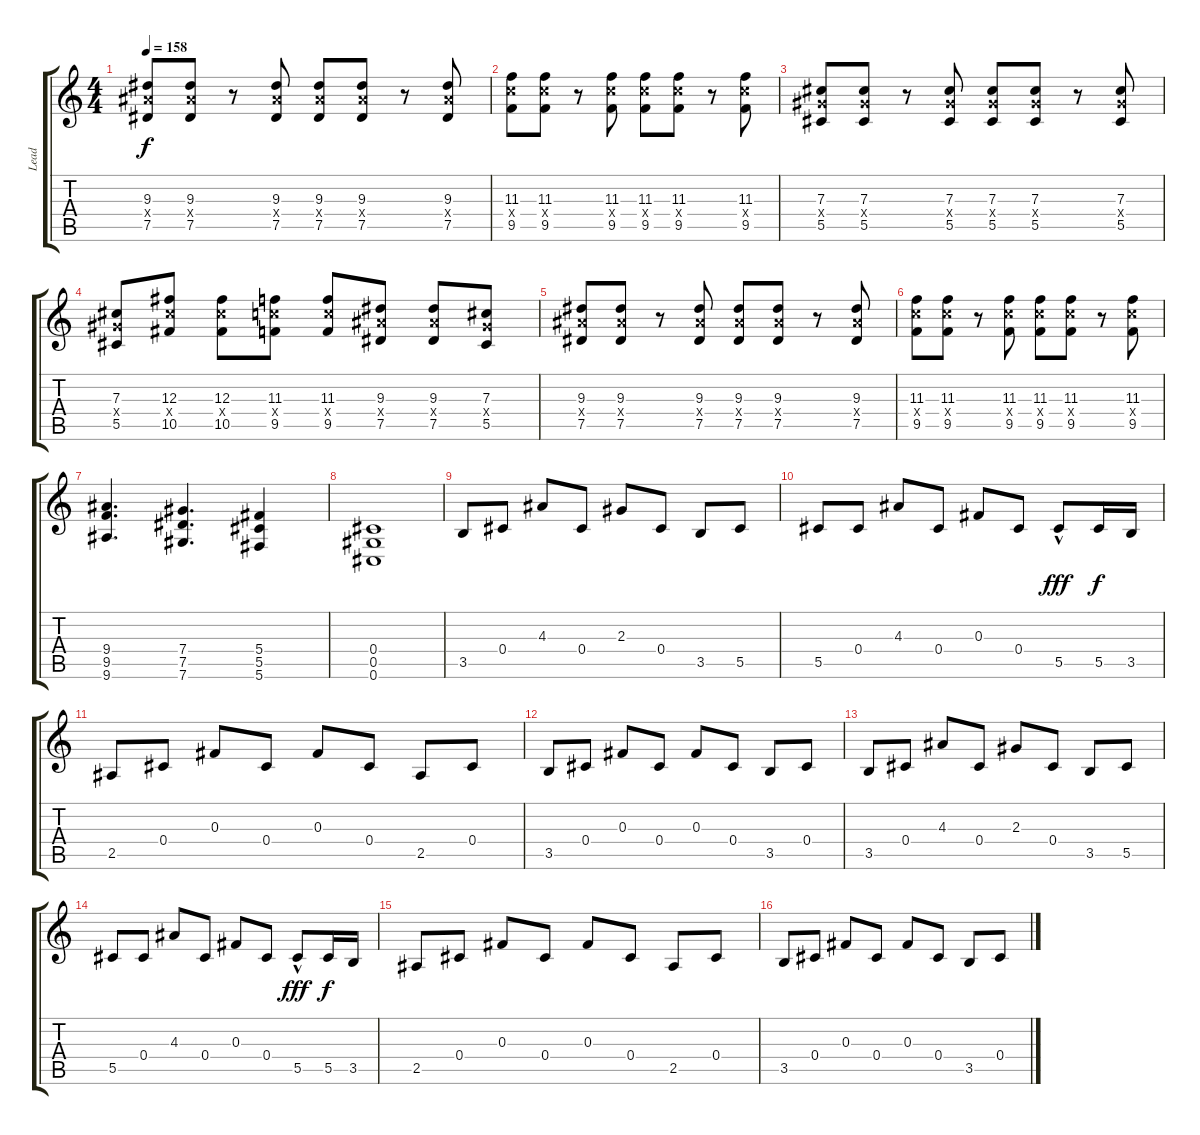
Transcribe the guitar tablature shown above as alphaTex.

\track ("Lead" "Lead") {instrument distortionguitar}
\staff {score tabs}
\tuning (Eb4 Bb3 Gb3 Db3 Ab2 Db2) {hide}
\ts (4 4)
\tempo 158
\clef g2
\ks c
(9.3 9.4{x} 7.5).8{dy f} (9.3 9.4{x} 7.5).8 r.8 (9.3 9.4{x} 7.5).8 (9.3 9.4{x} 7.5).8 (9.3 9.4{x} 7.5).8 r.8 (9.3 9.4{x} 7.5).8 |
(11.3 11.4{x} 9.5).8 (11.3 11.4{x} 9.5).8 r.8 (11.3 11.4{x} 9.5).8 (11.3 11.4{x} 9.5).8 (11.3 11.4{x} 9.5).8 r.8 (11.3 11.4{x} 9.5).8 |
(7.3 7.4{x} 5.5).8 (7.3 7.4{x} 5.5).8 r.8 (7.3 7.4{x} 5.5).8 (7.3 7.4{x} 5.5).8 (7.3 7.4{x} 5.5).8 r.8 (7.3 7.4{x} 5.5).8 |
(7.3 7.4{x} 5.5).8 (12.3 12.4{x} 10.5).8 (12.3 12.4{x} 10.5).8 (11.3 11.4{x} 9.5).8 (11.3 11.4{x} 9.5).8 (9.3 9.4{x} 7.5).8 (9.3 9.4{x} 7.5).8 (7.3 7.4{x} 5.5).8 |
(9.3 9.4{x} 7.5).8 (9.3 9.4{x} 7.5).8 r.8 (9.3 9.4{x} 7.5).8 (9.3 9.4{x} 7.5).8 (9.3 9.4{x} 7.5).8 r.8 (9.3 9.4{x} 7.5).8 |
(11.3 11.4{x} 9.5).8 (11.3 11.4{x} 9.5).8 r.8 (11.3 11.4{x} 9.5).8 (11.3 11.4{x} 9.5).8 (11.3 11.4{x} 9.5).8 r.8 (11.3 11.4{x} 9.5).8 |
(9.4 9.5 9.6).4{d} (7.4 7.5 7.6).4{d} (5.4 5.5 5.6).4 |
(0.4 0.5 0.6).1 |
3.5.8 0.4.8 4.3.8 0.4.8 2.3.8 0.4.8 3.5.8 5.5.8 |
5.5.8 0.4.8 4.3.8 0.4.8 0.3.8 0.4.8 5.5{hac}.8{dy fff} 5.5.16{dy f} 3.5.16 |
2.5.8 0.4.8 0.3.8 0.4.8 0.3.8 0.4.8 2.5.8 0.4.8 |
3.5.8 0.4.8 0.3.8 0.4.8 0.3.8 0.4.8 3.5.8 0.4.8 |
3.5.8 0.4.8 4.3.8 0.4.8 2.3.8 0.4.8 3.5.8 5.5.8 |
5.5.8 0.4.8 4.3.8 0.4.8 0.3.8 0.4.8 5.5{hac}.8{dy fff} 5.5.16{dy f} 3.5.16 |
2.5.8 0.4.8 0.3.8 0.4.8 0.3.8 0.4.8 2.5.8 0.4.8 |
3.5.8 0.4.8 0.3.8 0.4.8 0.3.8 0.4.8 3.5.8 0.4.8
